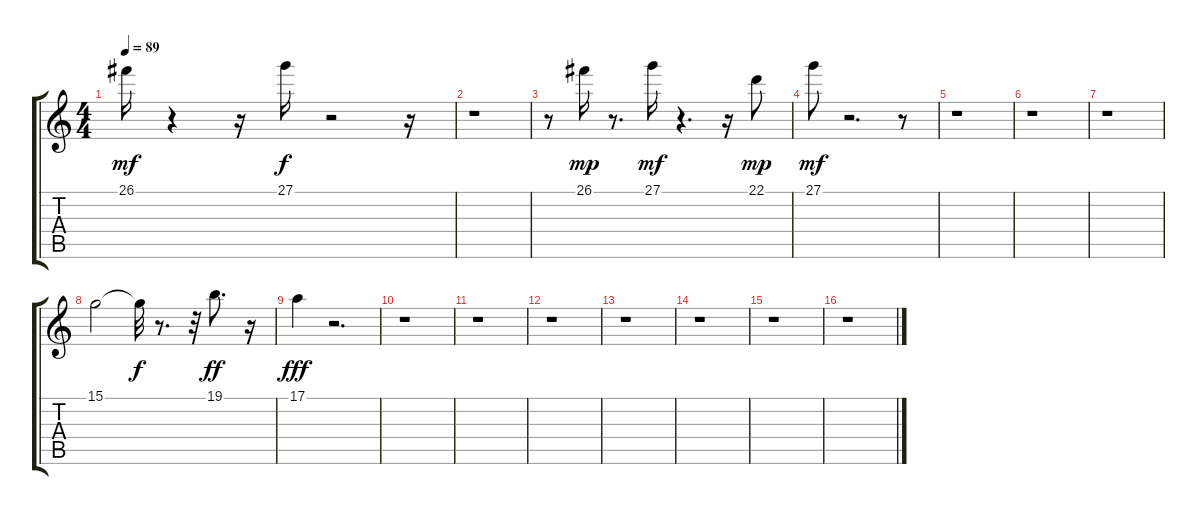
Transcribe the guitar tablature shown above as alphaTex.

\track "" {instrument glockenspiel}
\staff {score tabs}
\tuning (E4 B3 G3 D3 A2 E2) {hide}
\ts (4 4)
\tempo 89
\clef g2
\ks c
26.1.16{dy mf} r.4 r.16 27.1.16{dy f} r.2 r.16 |
r.1 |
r.8 26.1.16{dy mp} r.8{d} 27.1.16{dy mf} r.4{d} r.16 22.1.8{dy mp} |
27.1.8{dy mf} r.2{d} r.8 |
r.1 |
r.1 |
r.1 |
15.1.2 15.1{t}.32{dy f} r.8{d} r.32 19.1.8{d dy ff} r.16 |
17.1.4{dy fff} r.2{d} |
r.1 |
r.1 |
r.1 |
r.1 |
r.1 |
r.1 |
r.1
